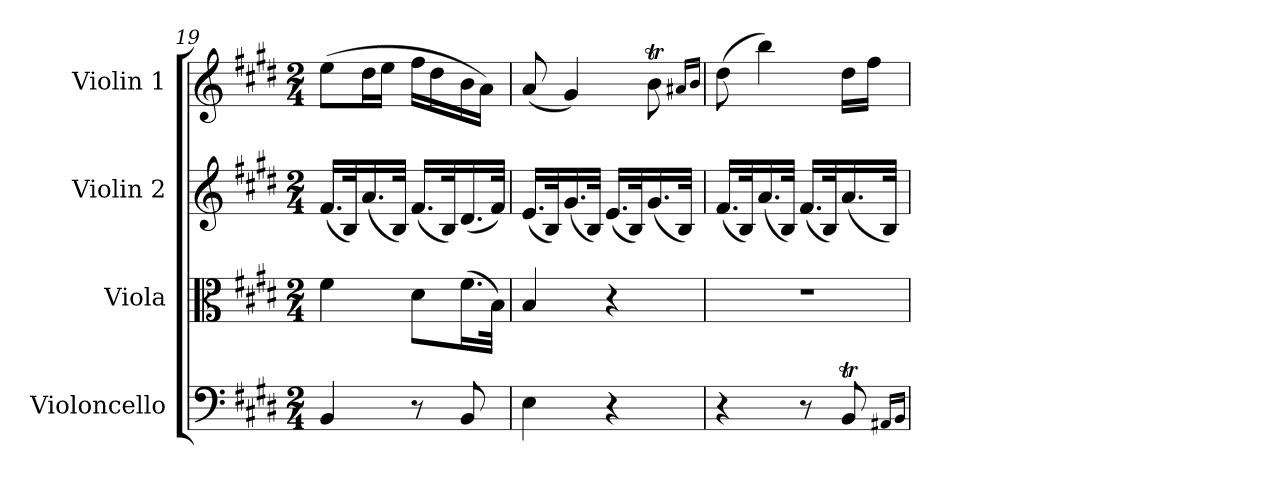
**kern	**kern	**kern	**kern
*part4	*part3	*part2	*part1
*staff4	*staff3	*staff2	*staff1
*I"Violoncello	*I"Viola	*I"Violin 2	*I"Violin 1
*I'Vc	*I'Vla	*I'Vln	*I'Vln
*clefF4	*clefC3	*clefG2	*clefG2
*k[f#c#g#d#]	*k[f#c#g#d#]	*k[f#c#g#d#]	*k[f#c#g#d#]
*M2/4	*M2/4	*M2/4	*M2/4
=19	=19	=19	=19
4BB/	4f#\	(16.f#/LL	(8ee\L
.	.	32B/K)	.
.	.	(16.a/	16dd#\L
.	.	.	16ee\JJ
.	.	32B/JJk)	.
8r	8d#\L	(16.f#/LL	16ff#\LL
.	.	.	16dd#\
.	.	32B/K)	.
8BB/	(16.f#\L	(16.d#/	16b\
.	.	.	16a\JJ)
.	32B\JJk)	32f#/JJk)	.
=20	=20	=20	=20
4E\	4B/	(16.e/LL	(8a/
.	.	32B/K)	.
.	.	(16.g#/	4g#/)
.	.	32B/JJk)	.
4r	4r	(16.e/LL	.
.	.	32B/K)	.
.	.	(16.g#/	8bT\
.	.	32B/JJk)	.
.	.	.	16qa#X/LL
.	.	.	16qb/JJ
!!LO:LB:g=z
=21	=21	=21	=21
4r	2r	(16.f#/LL	(8dd#\
.	.	32B/K)	.
.	.	(16.a/	4bb\)
.	.	32B/JJk)	.
8r	.	(16.f#/LL	.
.	.	32B/K)	.
8BBT/	.	(16.a/	16dd#\LL
.	.	.	16ff#\JJ
.	.	32B/JJk)	.
16qAA#X/LL	.	.	.
16qBB/JJ	.	.	.
=	=	=	=
*-	*-	*-	*-
